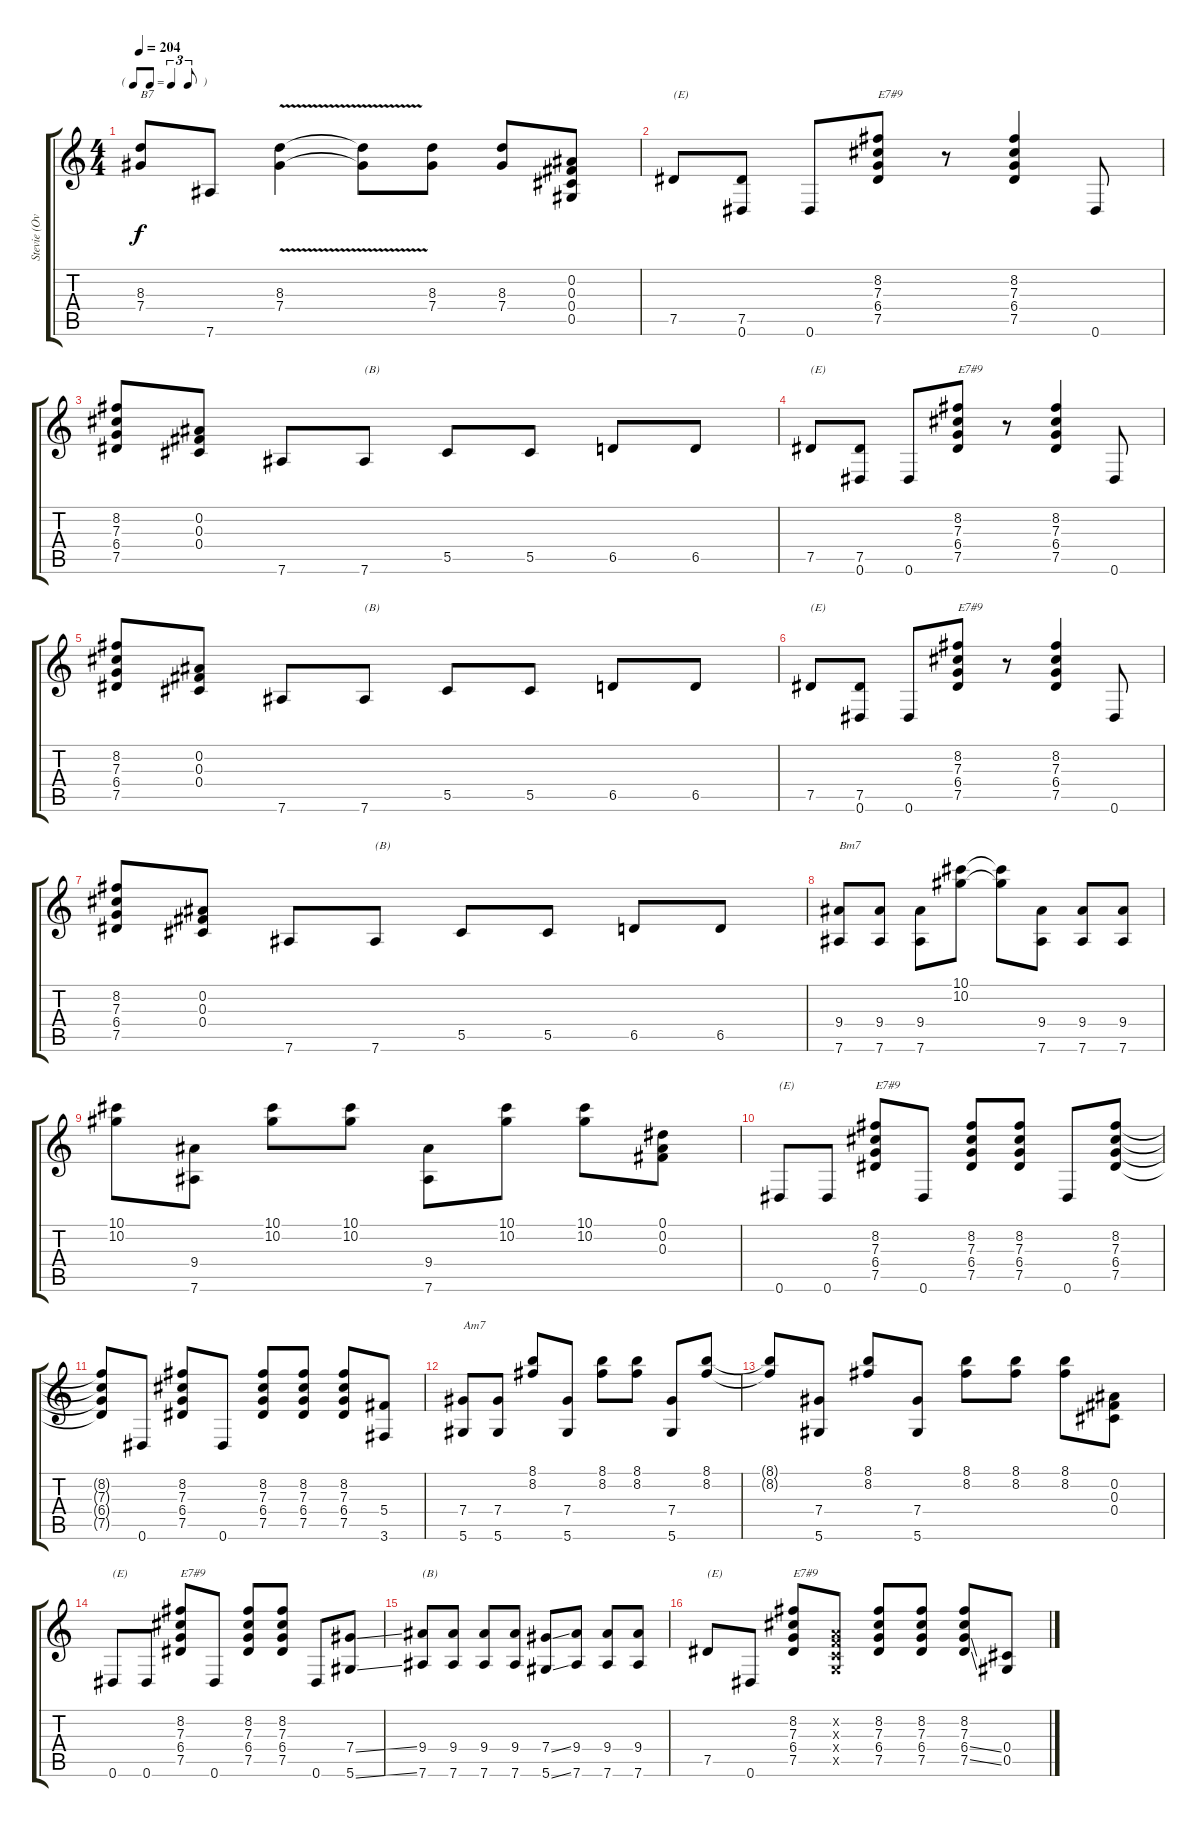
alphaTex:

\track ("Stevie (Overdrive Guitar)" "Stevie (Ov") {instrument overdrivenguitar}
\staff {score tabs}
\tuning (Eb4 Bb3 Gb3 Db3 Ab2 Eb2) {hide}
\ts (4 4)
\tf triplet8th
\tempo 204
\clef g2
\ks c
(8.3 7.4).8{txt "B7" dy f} 7.6.8 (8.3{v} 7.4{v}).4 (8.3{t} 7.4{t}).8 (8.3 7.4).8 (8.3 7.4).8 (0.2 0.3 0.4 0.5).8 |
7.5.8{txt "(E)"} (7.5 0.6).8 0.6.8 (8.2 7.3 6.4 7.5).8{txt "E7#9"} r.8 (8.2 7.3 6.4 7.5).4 0.6.8 |
(8.2 7.3 6.4 7.5).8 (0.2 0.3 0.4).8 7.6.8 7.6.8{txt "(B)"} 5.5.8 5.5.8 6.5.8 6.5.8 |
7.5.8{txt "(E)"} (7.5 0.6).8 0.6.8 (8.2 7.3 6.4 7.5).8{txt "E7#9"} r.8 (8.2 7.3 6.4 7.5).4 0.6.8 |
(8.2 7.3 6.4 7.5).8 (0.2 0.3 0.4).8 7.6.8 7.6.8{txt "(B)"} 5.5.8 5.5.8 6.5.8 6.5.8 |
7.5.8{txt "(E)"} (7.5 0.6).8 0.6.8 (8.2 7.3 6.4 7.5).8{txt "E7#9"} r.8 (8.2 7.3 6.4 7.5).4 0.6.8 |
(8.2 7.3 6.4 7.5).8 (0.2 0.3 0.4).8 7.6.8 7.6.8{txt "(B)"} 5.5.8 5.5.8 6.5.8 6.5.8 |
(9.4 7.6).8{txt "Bm7"} (9.4 7.6).8 (9.4 7.6).8 (10.1 10.2).8 (10.1{t} 10.2{t}).8 (9.4 7.6).8 (9.4 7.6).8 (9.4 7.6).8 |
(10.1 10.2).8 (9.4 7.6).8 (10.1 10.2).8 (10.1 10.2).8 (9.4 7.6).8 (10.1 10.2).8 (10.1 10.2).8 (0.1 0.2 0.3).8 |
0.6.8{txt "(E)"} 0.6.8 (8.2 7.3 6.4 7.5).8{txt "E7#9"} 0.6.8 (8.2 7.3 6.4 7.5).8 (8.2 7.3 6.4 7.5).8 0.6.8 (8.2 7.3 6.4 7.5).8 |
(8.2{t} 7.3{t} 6.4{t} 7.5{t}).8 0.6.8 (8.2 7.3 6.4 7.5).8 0.6.8 (8.2 7.3 6.4 7.5).8 (8.2 7.3 6.4 7.5).8 (8.2 7.3 6.4 7.5).8 (5.4 3.6).8 |
(7.4 5.6).8{txt "Am7"} (7.4 5.6).8 (8.1 8.2).8 (7.4 5.6).8 (8.1 8.2).8 (8.1 8.2).8 (7.4 5.6).8 (8.1 8.2).8 |
(8.1{t} 8.2{t}).8 (7.4 5.6).8 (8.1 8.2).8 (7.4 5.6).8 (8.1 8.2).8 (8.1 8.2).8 (8.1 8.2).8 (0.2 0.3 0.4).8 |
0.6.8{txt "(E)"} 0.6.8 (8.2 7.3 6.4 7.5).8{txt "E7#9"} 0.6.8 (8.2 7.3 6.4 7.5).8 (8.2 7.3 6.4 7.5).8 0.6.8 (7.4{ss} 5.6{ss}).8 |
(9.4 7.6).8{txt "(B)"} (9.4 7.6).8 (9.4 7.6).8 (9.4 7.6).8 (7.4{ss} 5.6{ss}).8 (9.4 7.6).8 (9.4 7.6).8 (9.4 7.6).8 |
7.5.8{txt "(E)"} 0.6.8 (8.2 7.3 6.4 7.5).8{txt "E7#9"} (-1.2{x} -1.3{x} -1.4{x} -1.5{x}).8 (8.2 7.3 6.4 7.5).8 (8.2 7.3 6.4 7.5).8 (8.2 7.3 6.4{ss} 7.5{ss}).8 (0.4 0.5).8
